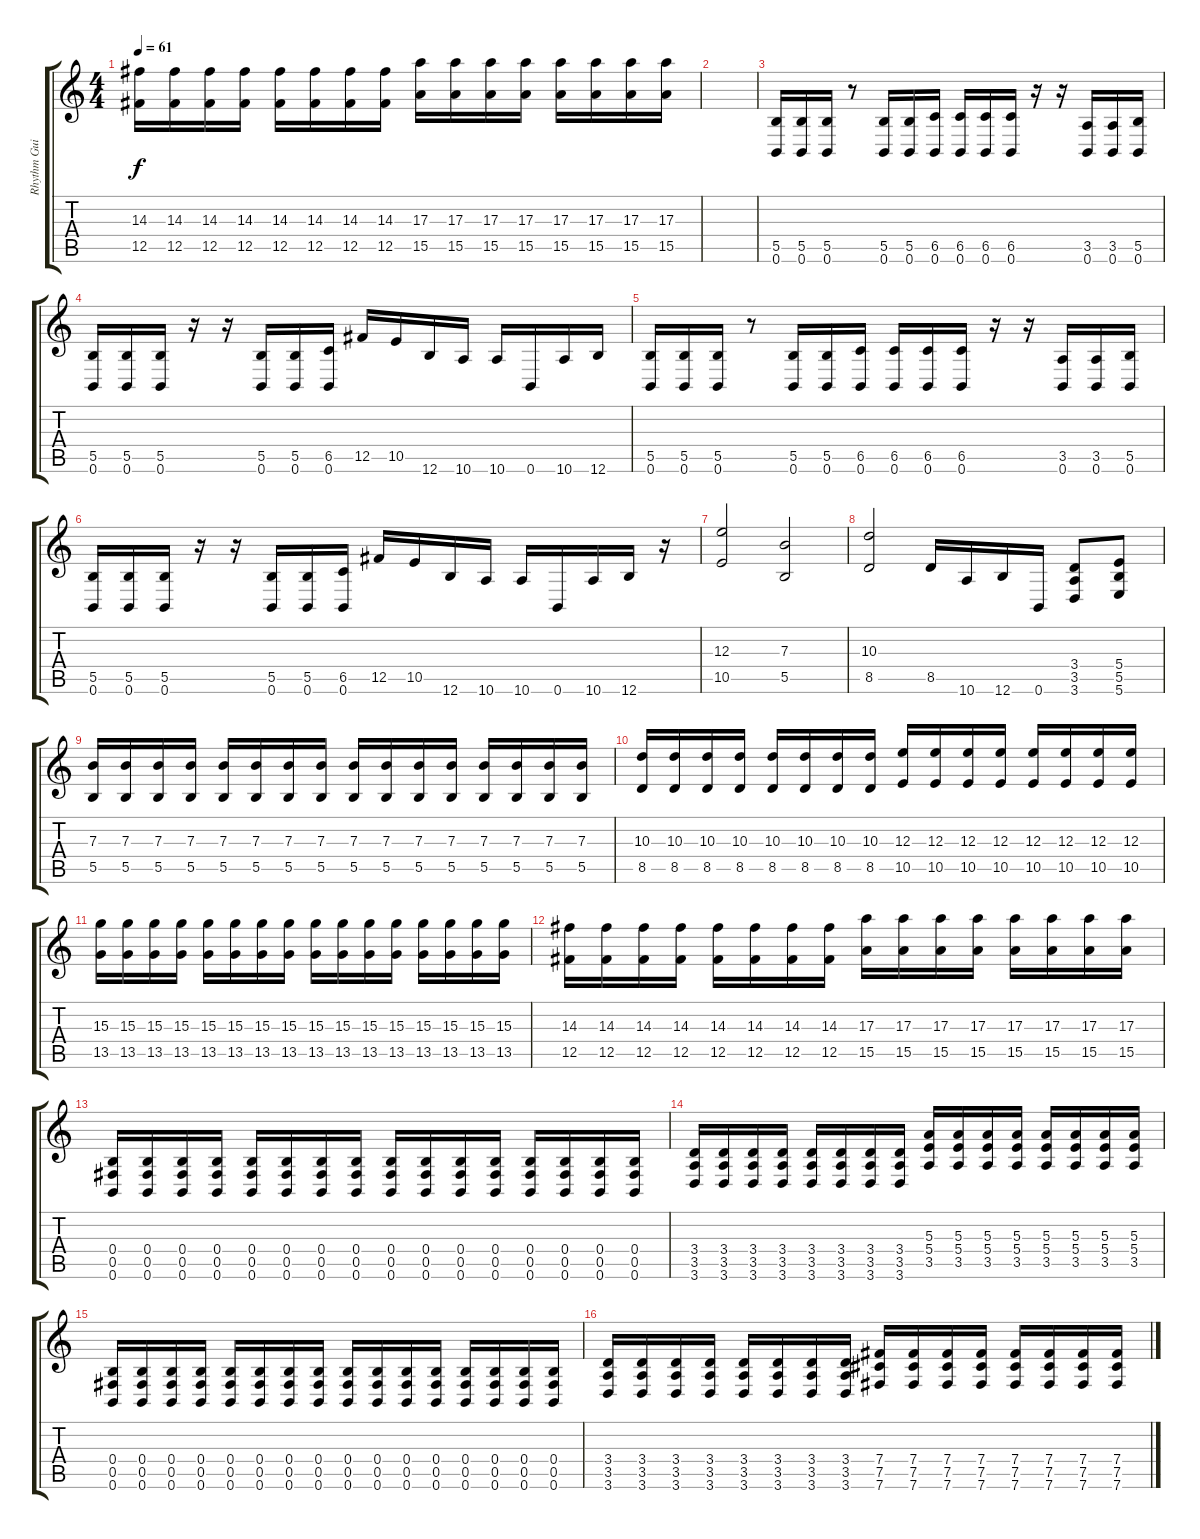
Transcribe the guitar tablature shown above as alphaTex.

\track ("Rhythm Guitar" "Rhythm Gui") {instrument overdrivenguitar}
\staff {score tabs}
\tuning (Db4 Ab3 E3 B2 Gb2 B1) {hide}
\ts (4 4)
\tempo 61
\clef g2
\ks c
(14.3 12.5).16{dy f} (14.3 12.5).16 (14.3 12.5).16 (14.3 12.5).16 (14.3 12.5).16 (14.3 12.5).16 (14.3 12.5).16 (14.3 12.5).16 (17.3 15.5).16 (17.3 15.5).16 (17.3 15.5).16 (17.3 15.5).16 (17.3 15.5).16 (17.3 15.5).16 (17.3 15.5).16 (17.3 15.5).16 |
|
(5.5 0.6).16 (5.5 0.6).16 (5.5 0.6).16 r.8 (5.5 0.6).16 (5.5 0.6).16 (6.5 0.6).16 (6.5 0.6).16 (6.5 0.6).16 (6.5 0.6).16 r.16 r.16 (3.5 0.6).16 (3.5 0.6).16 (5.5 0.6).16 |
(5.5 0.6).16 (5.5 0.6).16 (5.5 0.6).16 r.16 r.16 (5.5 0.6).16 (5.5 0.6).16 (6.5 0.6).16 12.5.16 10.5.16 12.6.16 10.6.16 10.6.16 0.6.16 10.6.16 12.6.16 |
(5.5 0.6).16 (5.5 0.6).16 (5.5 0.6).16 r.8 (5.5 0.6).16 (5.5 0.6).16 (6.5 0.6).16 (6.5 0.6).16 (6.5 0.6).16 (6.5 0.6).16 r.16 r.16 (3.5 0.6).16 (3.5 0.6).16 (5.5 0.6).16 |
(5.5 0.6).16 (5.5 0.6).16 (5.5 0.6).16 r.16 r.16 (5.5 0.6).16 (5.5 0.6).16 (6.5 0.6).16 12.5.16 10.5.16 12.6.16 10.6.16 10.6.16 0.6.16 10.6.16 12.6.16 r.16 |
(12.3 10.5).2 (7.3 5.5).2 |
(10.3 8.5).2 8.5.16 10.6.16 12.6.16 0.6.16 (3.4 3.5 3.6).8 (5.4 5.5 5.6).8 |
(7.3 5.5).16 (7.3 5.5).16 (7.3 5.5).16 (7.3 5.5).16 (7.3 5.5).16 (7.3 5.5).16 (7.3 5.5).16 (7.3 5.5).16 (7.3 5.5).16 (7.3 5.5).16 (7.3 5.5).16 (7.3 5.5).16 (7.3 5.5).16 (7.3 5.5).16 (7.3 5.5).16 (7.3 5.5).16 |
(10.3 8.5).16 (10.3 8.5).16 (10.3 8.5).16 (10.3 8.5).16 (10.3 8.5).16 (10.3 8.5).16 (10.3 8.5).16 (10.3 8.5).16 (12.3 10.5).16 (12.3 10.5).16 (12.3 10.5).16 (12.3 10.5).16 (12.3 10.5).16 (12.3 10.5).16 (12.3 10.5).16 (12.3 10.5).16 |
(15.3 13.5).16 (15.3 13.5).16 (15.3 13.5).16 (15.3 13.5).16 (15.3 13.5).16 (15.3 13.5).16 (15.3 13.5).16 (15.3 13.5).16 (15.3 13.5).16 (15.3 13.5).16 (15.3 13.5).16 (15.3 13.5).16 (15.3 13.5).16 (15.3 13.5).16 (15.3 13.5).16 (15.3 13.5).16 |
(14.3 12.5).16 (14.3 12.5).16 (14.3 12.5).16 (14.3 12.5).16 (14.3 12.5).16 (14.3 12.5).16 (14.3 12.5).16 (14.3 12.5).16 (17.3 15.5).16 (17.3 15.5).16 (17.3 15.5).16 (17.3 15.5).16 (17.3 15.5).16 (17.3 15.5).16 (17.3 15.5).16 (17.3 15.5).16 |
(0.4 0.5 0.6).16 (0.4 0.5 0.6).16 (0.4 0.5 0.6).16 (0.4 0.5 0.6).16 (0.4 0.5 0.6).16 (0.4 0.5 0.6).16 (0.4 0.5 0.6).16 (0.4 0.5 0.6).16 (0.4 0.5 0.6).16 (0.4 0.5 0.6).16 (0.4 0.5 0.6).16 (0.4 0.5 0.6).16 (0.4 0.5 0.6).16 (0.4 0.5 0.6).16 (0.4 0.5 0.6).16 (0.4 0.5 0.6).16 |
(3.4 3.5 3.6).16 (3.4 3.5 3.6).16 (3.4 3.5 3.6).16 (3.4 3.5 3.6).16 (3.4 3.5 3.6).16 (3.4 3.5 3.6).16 (3.4 3.5 3.6).16 (3.4 3.5 3.6).16 (5.3 5.4 3.5).16 (5.3 5.4 3.5).16 (5.3 5.4 3.5).16 (5.3 5.4 3.5).16 (5.3 5.4 3.5).16 (5.3 5.4 3.5).16 (5.3 5.4 3.5).16 (5.3 5.4 3.5).16 |
(0.4 0.5 0.6).16 (0.4 0.5 0.6).16 (0.4 0.5 0.6).16 (0.4 0.5 0.6).16 (0.4 0.5 0.6).16 (0.4 0.5 0.6).16 (0.4 0.5 0.6).16 (0.4 0.5 0.6).16 (0.4 0.5 0.6).16 (0.4 0.5 0.6).16 (0.4 0.5 0.6).16 (0.4 0.5 0.6).16 (0.4 0.5 0.6).16 (0.4 0.5 0.6).16 (0.4 0.5 0.6).16 (0.4 0.5 0.6).16 |
(3.4 3.5 3.6).16 (3.4 3.5 3.6).16 (3.4 3.5 3.6).16 (3.4 3.5 3.6).16 (3.4 3.5 3.6).16 (3.4 3.5 3.6).16 (3.4 3.5 3.6).16 (3.4 3.5 3.6).16 (7.4 7.5 7.6).16 (7.4 7.5 7.6).16 (7.4 7.5 7.6).16 (7.4 7.5 7.6).16 (7.4 7.5 7.6).16 (7.4 7.5 7.6).16 (7.4 7.5 7.6).16 (7.4 7.5 7.6).16
